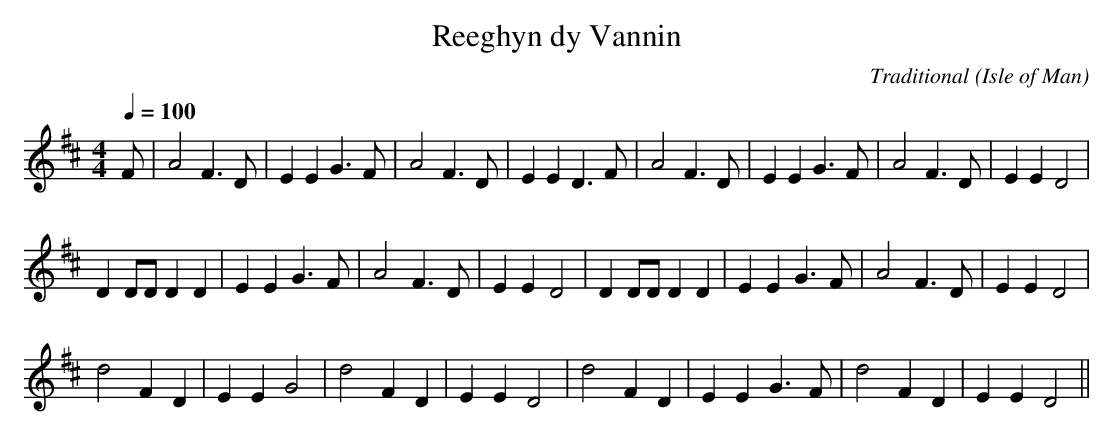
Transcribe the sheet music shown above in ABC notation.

X:1
T:Reeghyn dy Vannin
C:Traditional
O:Isle of Man
M:4/4
L:1/4
Q:100
K:D
F/|A2 F>D|E E G>F|A2 F>D|E E D>F|A2 F>D|E E G>F|A2 F>D|E E D2|
D D/D/ D D|E E G>F|A2 F>D|E E D2|D D/D/ D D|E E G>F|A2 F>D|E E D2|
d2 F D|E E G2|d2 F D|E E D2|d2 F D|E E G>F|d2 F D|E E D2||
